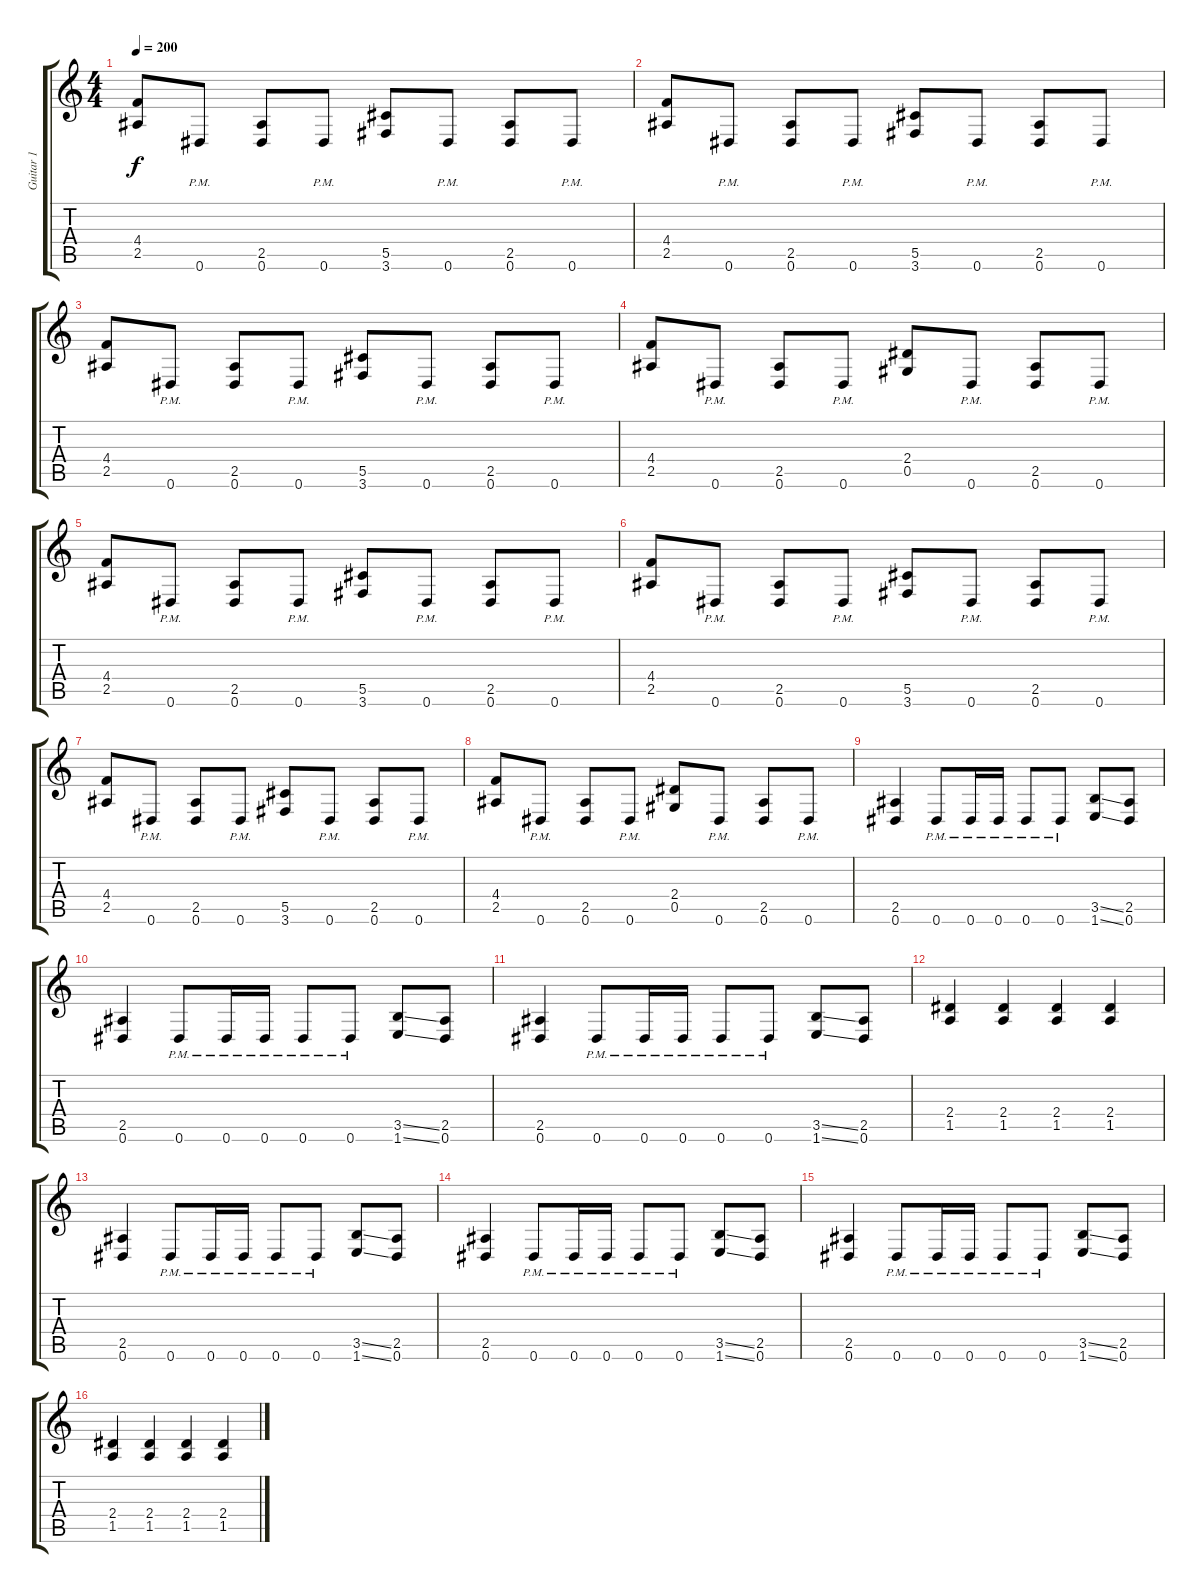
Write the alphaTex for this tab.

\track ("Guitar 1" "Guitar 1") {instrument distortionguitar}
\staff {score tabs}
\tuning (Eb4 Bb3 Gb3 Db3 Ab2 Eb2) {hide}
\ts (4 4)
\tempo 200
\clef g2
\ks c
(4.4 2.5).8{dy f} 0.6{pm}.8 (2.5 0.6).8 0.6{pm}.8 (5.5 3.6).8 0.6{pm}.8 (2.5 0.6).8 0.6{pm}.8 |
(4.4 2.5).8 0.6{pm}.8 (2.5 0.6).8 0.6{pm}.8 (5.5 3.6).8 0.6{pm}.8 (2.5 0.6).8 0.6{pm}.8 |
(4.4 2.5).8 0.6{pm}.8 (2.5 0.6).8 0.6{pm}.8 (5.5 3.6).8 0.6{pm}.8 (2.5 0.6).8 0.6{pm}.8 |
(4.4 2.5).8 0.6{pm}.8 (2.5 0.6).8 0.6{pm}.8 (2.4 0.5).8 0.6{pm}.8 (2.5 0.6).8 0.6{pm}.8 |
(4.4 2.5).8 0.6{pm}.8 (2.5 0.6).8 0.6{pm}.8 (5.5 3.6).8 0.6{pm}.8 (2.5 0.6).8 0.6{pm}.8 |
(4.4 2.5).8 0.6{pm}.8 (2.5 0.6).8 0.6{pm}.8 (5.5 3.6).8 0.6{pm}.8 (2.5 0.6).8 0.6{pm}.8 |
(4.4 2.5).8 0.6{pm}.8 (2.5 0.6).8 0.6{pm}.8 (5.5 3.6).8 0.6{pm}.8 (2.5 0.6).8 0.6{pm}.8 |
(4.4 2.5).8 0.6{pm}.8 (2.5 0.6).8 0.6{pm}.8 (2.4 0.5).8 0.6{pm}.8 (2.5 0.6).8 0.6{pm}.8 |
(2.5 0.6).4 0.6{pm}.8 0.6{pm}.16 0.6{pm}.16 0.6{pm}.8 0.6{pm}.8 (3.5{ss} 1.6{ss}).8 (2.5 0.6).8 |
(2.5 0.6).4 0.6{pm}.8 0.6{pm}.16 0.6{pm}.16 0.6{pm}.8 0.6{pm}.8 (3.5{ss} 1.6{ss}).8 (2.5 0.6).8 |
(2.5 0.6).4 0.6{pm}.8 0.6{pm}.16 0.6{pm}.16 0.6{pm}.8 0.6{pm}.8 (3.5{ss} 1.6{ss}).8 (2.5 0.6).8 |
(2.4 1.5).4 (2.4 1.5).4 (2.4 1.5).4 (2.4 1.5).4 |
(2.5 0.6).4 0.6{pm}.8 0.6{pm}.16 0.6{pm}.16 0.6{pm}.8 0.6{pm}.8 (3.5{ss} 1.6{ss}).8 (2.5 0.6).8 |
(2.5 0.6).4 0.6{pm}.8 0.6{pm}.16 0.6{pm}.16 0.6{pm}.8 0.6{pm}.8 (3.5{ss} 1.6{ss}).8 (2.5 0.6).8 |
(2.5 0.6).4 0.6{pm}.8 0.6{pm}.16 0.6{pm}.16 0.6{pm}.8 0.6{pm}.8 (3.5{ss} 1.6{ss}).8 (2.5 0.6).8 |
(2.4 1.5).4 (2.4 1.5).4 (2.4 1.5).4 (2.4 1.5).4
